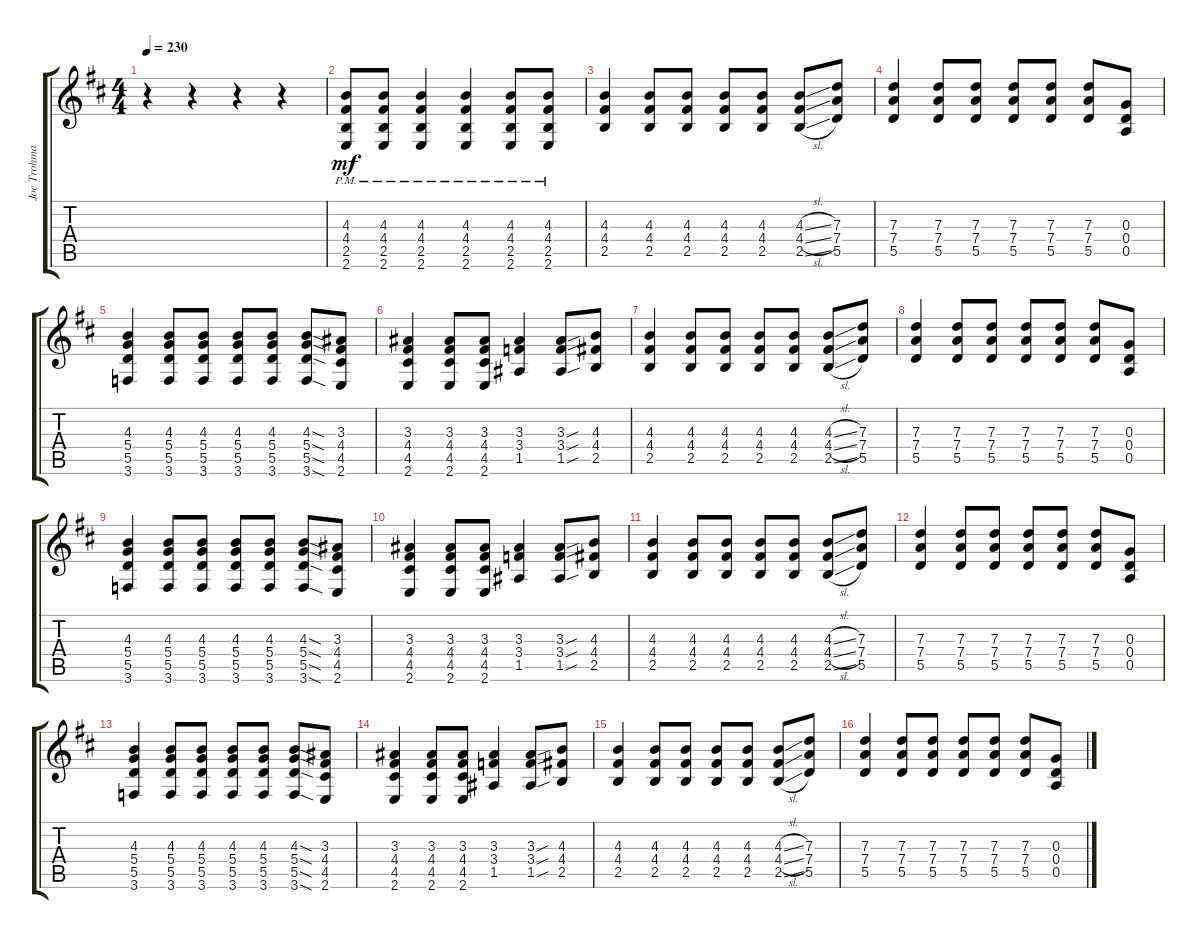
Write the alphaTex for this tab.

\track ("Joe Trohman" "Joe Trohma") {instrument distortionguitar}
\staff {score tabs}
\tuning (E4 B3 G3 D3 A2 D2) {hide}
\ts (4 4)
\tempo 230
\clef g2
\ks d
r.4{dy f} r.4 r.4 r.4 |
(4.3{pm} 4.4{pm} 2.5{pm} 2.6{pm}).8{dy mf} (4.3{pm} 4.4{pm} 2.5{pm} 2.6{pm}).8 (4.3{pm} 4.4{pm} 2.5{pm} 2.6{pm}).4 (4.3{pm} 4.4{pm} 2.5{pm} 2.6{pm}).4 (4.3{pm} 4.4{pm} 2.5{pm} 2.6{pm}).8 (4.3{pm} 4.4{pm} 2.5{pm} 2.6{pm}).8 |
(4.3 4.4 2.5).4 (4.3 4.4 2.5).8 (4.3 4.4 2.5).8 (4.3 4.4 2.5).8 (4.3 4.4 2.5).8 (4.3{sl} 4.4{sl} 2.5{sl}).8 (7.3 7.4 5.5).8 |
(7.3 7.4 5.5).4 (7.3 7.4 5.5).8 (7.3 7.4 5.5).8 (7.3 7.4 5.5).8 (7.3 7.4 5.5).8 (7.3 7.4 5.5).8 (0.3 0.4 0.5).8 |
(4.3 5.4 5.5 3.6).4 (4.3 5.4 5.5 3.6).8 (4.3 5.4 5.5 3.6).8 (4.3 5.4 5.5 3.6).8 (4.3 5.4 5.5 3.6).8 (4.3{sod} 5.4{sod} 5.5{sod} 3.6{sod}).8 (3.3 4.4 4.5 2.6).8 |
(3.3 4.4 4.5 2.6).4 (3.3 4.4 4.5 2.6).8 (3.3 4.4 4.5 2.6).8 (3.3 3.4 1.5).4 (3.3{sou} 3.4{sou} 1.5{sou}).8 (4.3 4.4 2.5).8 |
(4.3 4.4 2.5).4 (4.3 4.4 2.5).8 (4.3 4.4 2.5).8 (4.3 4.4 2.5).8 (4.3 4.4 2.5).8 (4.3{sl} 4.4{sl} 2.5{sl}).8 (7.3 7.4 5.5).8 |
(7.3 7.4 5.5).4 (7.3 7.4 5.5).8 (7.3 7.4 5.5).8 (7.3 7.4 5.5).8 (7.3 7.4 5.5).8 (7.3 7.4 5.5).8 (0.3 0.4 0.5).8 |
(4.3 5.4 5.5 3.6).4 (4.3 5.4 5.5 3.6).8 (4.3 5.4 5.5 3.6).8 (4.3 5.4 5.5 3.6).8 (4.3 5.4 5.5 3.6).8 (4.3{sod} 5.4{sod} 5.5{sod} 3.6{sod}).8 (3.3 4.4 4.5 2.6).8 |
(3.3 4.4 4.5 2.6).4 (3.3 4.4 4.5 2.6).8 (3.3 4.4 4.5 2.6).8 (3.3 3.4 1.5).4 (3.3{sou} 3.4{sou} 1.5{sou}).8 (4.3 4.4 2.5).8 |
(4.3 4.4 2.5).4 (4.3 4.4 2.5).8 (4.3 4.4 2.5).8 (4.3 4.4 2.5).8 (4.3 4.4 2.5).8 (4.3{sl} 4.4{sl} 2.5{sl}).8 (7.3 7.4 5.5).8 |
(7.3 7.4 5.5).4 (7.3 7.4 5.5).8 (7.3 7.4 5.5).8 (7.3 7.4 5.5).8 (7.3 7.4 5.5).8 (7.3 7.4 5.5).8 (0.3 0.4 0.5).8 |
(4.3 5.4 5.5 3.6).4 (4.3 5.4 5.5 3.6).8 (4.3 5.4 5.5 3.6).8 (4.3 5.4 5.5 3.6).8 (4.3 5.4 5.5 3.6).8 (4.3{sod} 5.4{sod} 5.5{sod} 3.6{sod}).8 (3.3 4.4 4.5 2.6).8 |
(3.3 4.4 4.5 2.6).4 (3.3 4.4 4.5 2.6).8 (3.3 4.4 4.5 2.6).8 (3.3 3.4 1.5).4 (3.3{sou} 3.4{sou} 1.5{sou}).8 (4.3 4.4 2.5).8 |
(4.3 4.4 2.5).4 (4.3 4.4 2.5).8 (4.3 4.4 2.5).8 (4.3 4.4 2.5).8 (4.3 4.4 2.5).8 (4.3{sl} 4.4{sl} 2.5{sl}).8 (7.3 7.4 5.5).8 |
(7.3 7.4 5.5).4 (7.3 7.4 5.5).8 (7.3 7.4 5.5).8 (7.3 7.4 5.5).8 (7.3 7.4 5.5).8 (7.3 7.4 5.5).8 (0.3 0.4 0.5).8
